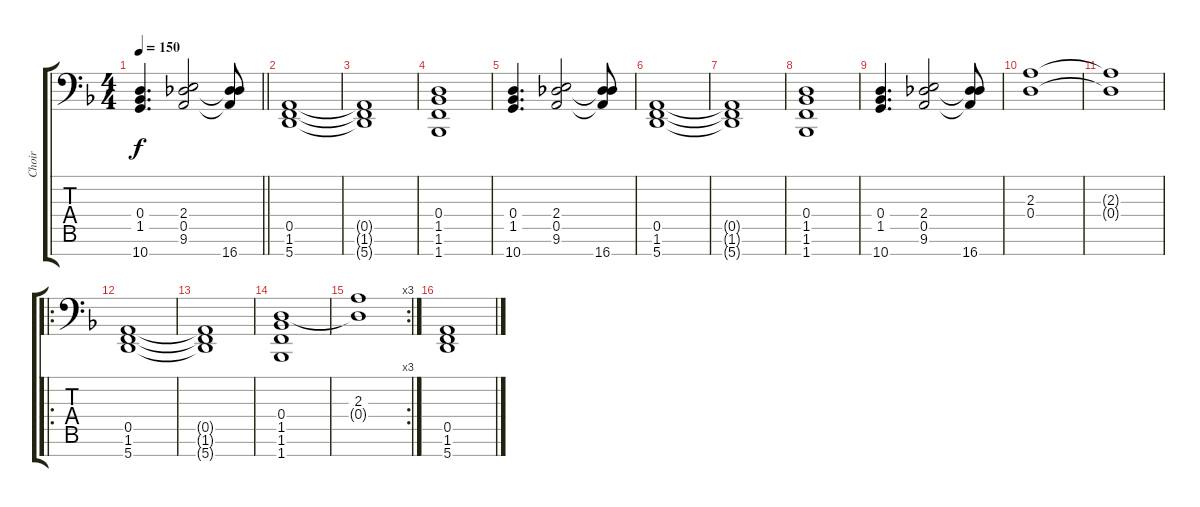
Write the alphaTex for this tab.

\track ("Choir" "Choir") {instrument choiraahs}
\staff {score tabs}
\tuning (E4 B3 G3 D3 A2 E2 A1) {hide}
\ts (4 4)
\tempo 150
\clef f4
\barLineRight lightlight
\ks f
(0.4 1.5 10.7).4{d dy f} (2.4 0.5 9.6).2 (0.5{t} 9.6{t} 16.7).8 |
(0.5 1.6 5.7).1 |
(0.5{t} 1.6{t} 5.7{t}).1 |
(0.4 1.5 1.6 1.7).1 |
(0.4 1.5 10.7).4{d} (2.4 0.5 9.6).2 (0.5{t} 9.6{t} 16.7).8 |
(0.5 1.6 5.7).1 |
(0.5{t} 1.6{t} 5.7{t}).1 |
(0.4 1.5 1.6 1.7).1 |
(0.4 1.5 10.7).4{d} (2.4 0.5 9.6).2 (0.5{t} 9.6{t} 16.7).8 |
(2.3 0.4).1 |
(2.3{t} 0.4{t}).1 |
\ro
(0.5 1.6 5.7).1 |
(0.5{t} 1.6{t} 5.7{t}).1 |
(0.4 1.5 1.6 1.7).1 |
\rc 3
(2.3 0.4{t}).1 |
(0.5 1.6 5.7).1
